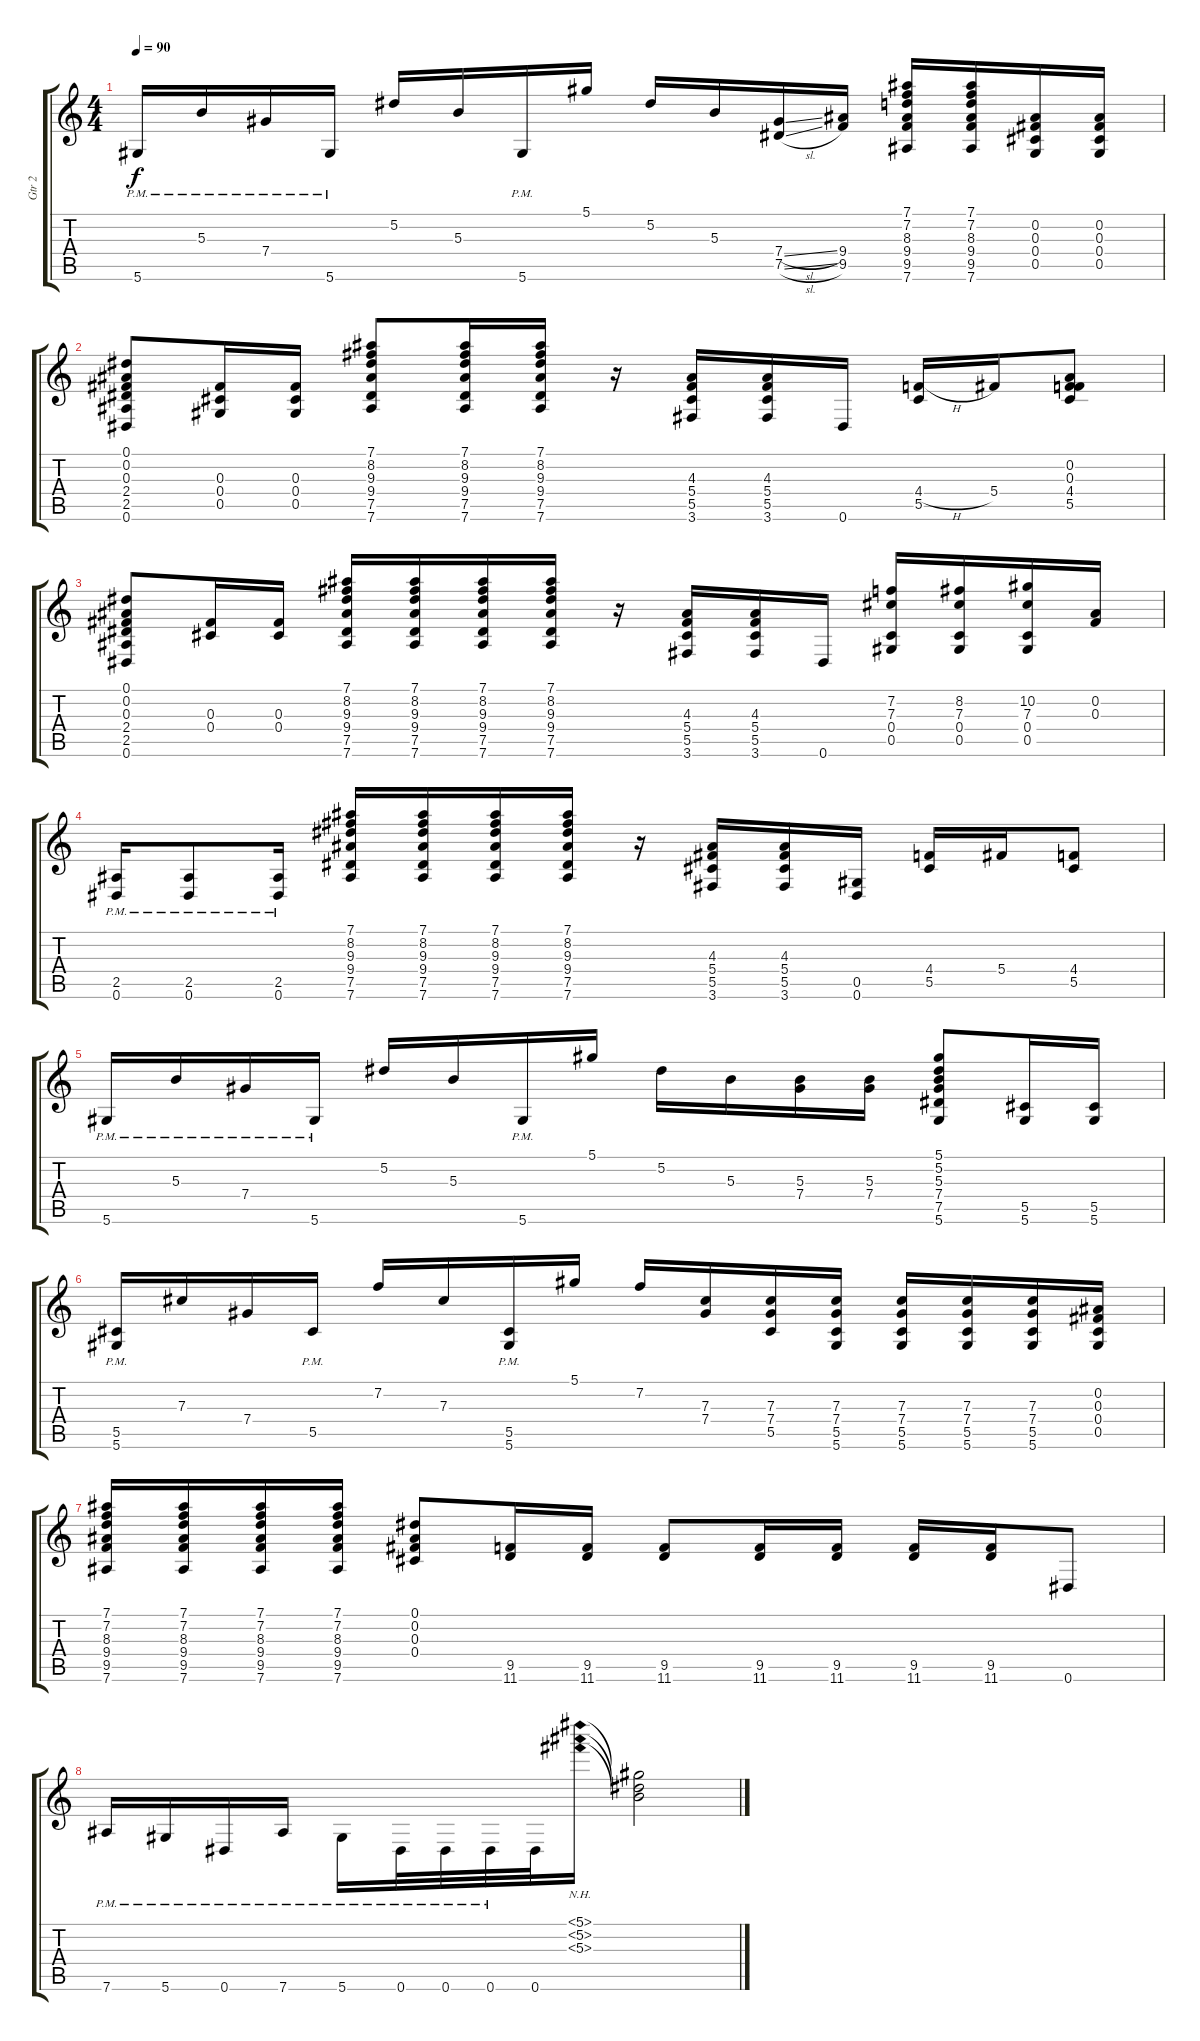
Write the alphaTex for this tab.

\track ("Gtr 2" "Gtr 2") {instrument overdrivenguitar}
\staff {score tabs}
\tuning (Eb4 Bb3 Gb3 Db3 Ab2 Eb2) {hide}
\ts (4 4)
\tempo 90
\clef g2
\ks c
5.6{pm}.16{dy f} 5.3{pm}.16 7.4{pm}.16 5.6{pm}.16 5.2.16 5.3.16 5.6{pm}.16 5.1.16 5.2.16 5.3.16 (7.4{sl} 7.5{sl}).16 (9.4 9.5).16 (7.1 7.2 8.3 9.4 9.5 7.6).16 (7.1 7.2 8.3 9.4 9.5 7.6).16 (0.2 0.3 0.4 0.5).16 (0.2 0.3 0.4 0.5).16 |
(0.1 0.2 0.3 2.4 2.5 0.6).8 (0.3 0.4 0.5).16 (0.3 0.4 0.5).16 (7.1 8.2 9.3 9.4 7.5 7.6).8 (7.1 8.2 9.3 9.4 7.5 7.6).16 (7.1 8.2 9.3 9.4 7.5 7.6).16 r.16 (4.3 5.4 5.5 3.6).16 (4.3 5.4 5.5 3.6).16 0.6.16 (4.4{h} 5.5).16 5.4.16 (0.2 0.3 4.4 5.5).8 |
(0.1 0.2 0.3 2.4 2.5 0.6).8 (0.3 0.4).16 (0.3 0.4).16 (7.1 8.2 9.3 9.4 7.5 7.6).16 (7.1 8.2 9.3 9.4 7.5 7.6).16 (7.1 8.2 9.3 9.4 7.5 7.6).16 (7.1 8.2 9.3 9.4 7.5 7.6).16 r.16 (4.3 5.4 5.5 3.6).16 (4.3 5.4 5.5 3.6).16 0.6.16 (7.2 7.3 0.4 0.5).16 (8.2 7.3 0.4 0.5).16 (10.2 7.3 0.4 0.5).16 (0.2 0.3).16 |
(2.5{pm} 0.6{pm}).16 (2.5{pm} 0.6{pm}).8 (2.5{pm} 0.6{pm}).16 (7.1 8.2 9.3 9.4 7.5 7.6).16 (7.1 8.2 9.3 9.4 7.5 7.6).16 (7.1 8.2 9.3 9.4 7.5 7.6).16 (7.1 8.2 9.3 9.4 7.5 7.6).16 r.16 (4.3 5.4 5.5 3.6).16 (4.3 5.4 5.5 3.6).16 (0.5 0.6).16 (4.4 5.5).16 5.4.16 (4.4 5.5).8 |
5.6{pm}.16 5.3{pm}.16 7.4{pm}.16 5.6{pm}.16 5.2.16 5.3.16 5.6{pm}.16 5.1.16 5.2.16 5.3.16 (5.3 7.4).16 (5.3 7.4).16 (5.1 5.2 5.3 7.4 7.5 5.6).8 (5.5 5.6).16 (5.5 5.6).16 |
(5.5{pm} 5.6{pm}).16 7.3.16 7.4.16 5.5{pm}.16 7.2.16 7.3.16 (5.5{pm} 5.6{pm}).16 5.1.16 7.2.16 (7.3 7.4).16 (7.3 7.4 5.5).16 (7.3 7.4 5.5 5.6).16 (7.3 7.4 5.5 5.6).16 (7.3 7.4 5.5 5.6).16 (7.3 7.4 5.5 5.6).16 (0.2 0.3 0.4 0.5).16 |
(7.1 7.2 8.3 9.4 9.5 7.6).16 (7.1 7.2 8.3 9.4 9.5 7.6).16 (7.1 7.2 8.3 9.4 9.5 7.6).16 (7.1 7.2 8.3 9.4 9.5 7.6).16 (0.1 0.2 0.3 0.4).8 (9.5 11.6).16 (9.5 11.6).16 (9.5 11.6).8 (9.5 11.6).16 (9.5 11.6).16 (9.5 11.6).16 (9.5 11.6).16 0.6.8 |
7.6{pm}.16 5.6{pm}.16 0.6{pm}.16 7.6{pm}.16 5.6{pm}.16 0.6{pm}.32 0.6{pm}.32 0.6{pm}.32 0.6.32 (5.1{nh} 5.2{nh} 5.3{nh}).16 (5.1{t} 5.2{t} 5.3{t}).2
